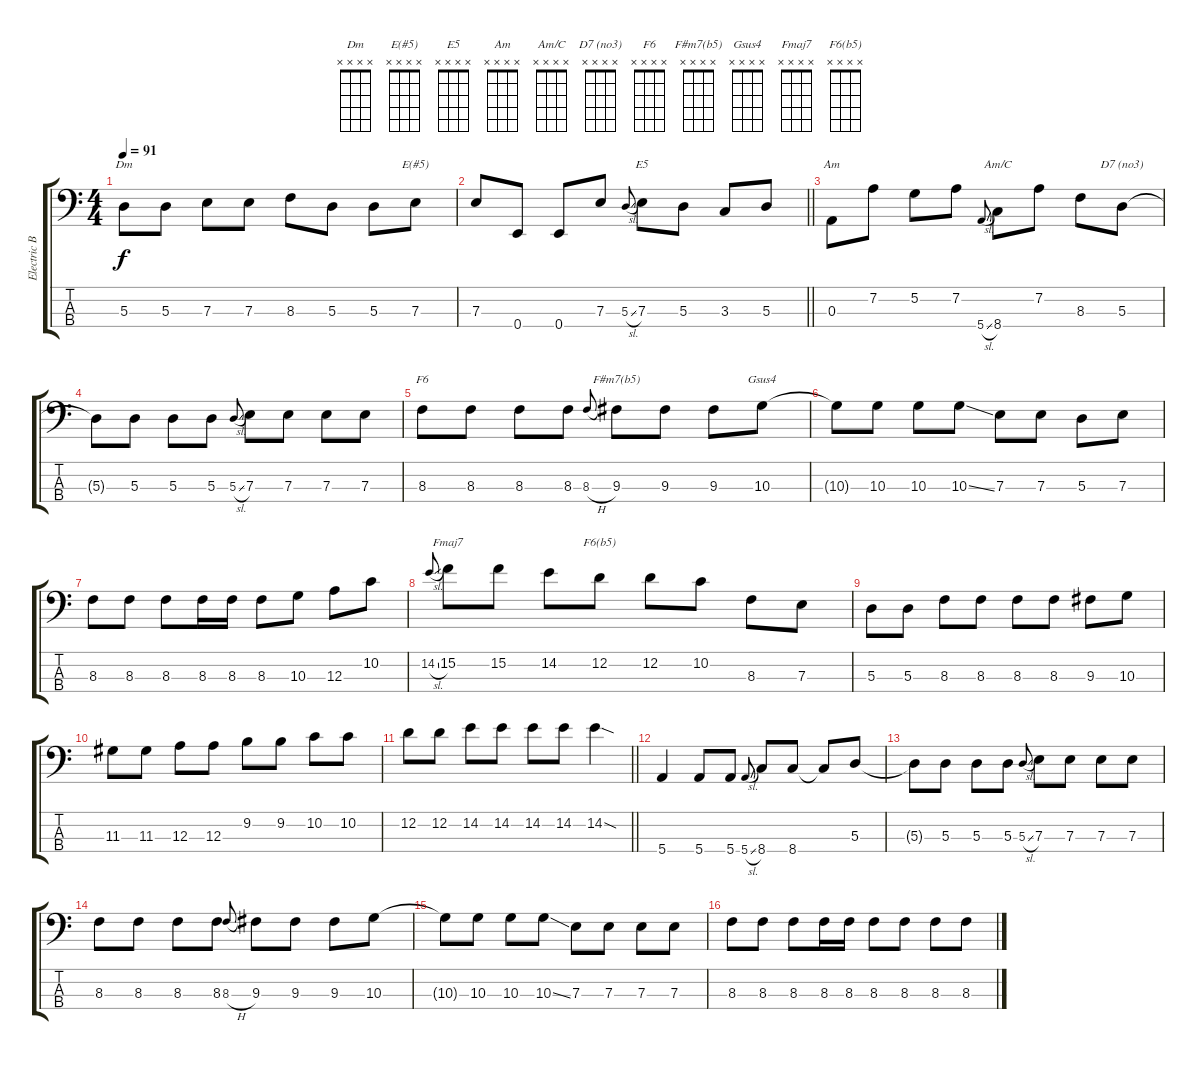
\track ("Electric Bass" "Electric B") {instrument electricbasspick}
\staff {score tabs}
\tuning (G2 D2 A1 E1) {hide}
\chord ("Dm" x x x x)
\chord ("E(#5)" x x x x)
\chord ("E5" x x x x)
\chord ("Am" x x x x)
\chord ("Am/C" x x x x)
\chord ("D7 (no3)" x x x x)
\chord ("F6" x x x x)
\chord ("F#m7(b5)" x x x x)
\chord ("Gsus4" x x x x)
\chord ("Fmaj7" x x x x)
\chord ("F6(b5)" x x x x)
\ts (4 4)
\tempo 91
\clef f4
\ks c
5.3.8{ch "Dm" dy f} 5.3.8 7.3.8 7.3.8 8.3.8 5.3.8 5.3.8 7.3.8{ch "E(#5)"} |
\barLineRight lightlight
7.3.8 0.4.8 0.4.8 7.3.8 5.3{sl}.8{gr onbeat} 7.3.8{ch "E5"} 5.3.8 3.3.8 5.3.8 |
0.3.8{ch "Am"} 7.2.8 5.2.8 7.2.8 5.4{sl}.8{gr onbeat} 8.4.8{ch "Am/C"} 7.2.8 8.3.8 5.3.8{ch "D7 (no3)"} |
5.3{t}.8 5.3.8 5.3.8 5.3.8 5.3{sl}.8{gr onbeat} 7.3.8 7.3.8 7.3.8 7.3.8 |
8.3.8{ch "F6"} 8.3.8 8.3.8 8.3.8 8.3{h}.8{gr onbeat} 9.3.8{ch "F#m7(b5)"} 9.3.8 9.3.8 10.3.8{ch "Gsus4"} |
10.3{t}.8 10.3.8 10.3.8 10.3{ss}.8 7.3.8 7.3.8 5.3.8 7.3.8 |
8.3.8 8.3.8 8.3.8 8.3.16 8.3.16 8.3.8 10.3.8 12.3.8 10.2.8 |
14.2{sl}.8{gr onbeat} 15.2.8{ch "Fmaj7"} 15.2.8 14.2.8 12.2.8{ch "F6(b5)"} 12.2.8 10.2.8 8.3.8 7.3.8 |
5.3.8 5.3.8 8.3.8 8.3.8 8.3.8 8.3.8 9.3.8 10.3.8 |
11.3.8 11.3.8 12.3.8 12.3.8 9.2.8 9.2.8 10.2.8 10.2.8 |
\barLineRight lightlight
12.2.8 12.2.8 14.2.8 14.2.8 14.2.8 14.2.8 14.2{sod}.4 |
5.4.4 5.4.8 5.4.8 5.4{sl}.8{gr onbeat} 8.4.8 8.4.8 8.4{t}.8 5.3.8 |
5.3{t}.8 5.3.8 5.3.8 5.3.8 5.3{sl}.8{gr onbeat} 7.3.8 7.3.8 7.3.8 7.3.8 |
8.3.8 8.3.8 8.3.8 8.3.8 8.3{h}.8{gr onbeat} 9.3.8 9.3.8 9.3.8 10.3.8 |
10.3{t}.8 10.3.8 10.3.8 10.3{ss}.8 7.3.8 7.3.8 7.3.8 7.3.8 |
8.3.8 8.3.8 8.3.8 8.3.16 8.3.16 8.3.8 8.3.8 8.3.8 8.3.8
